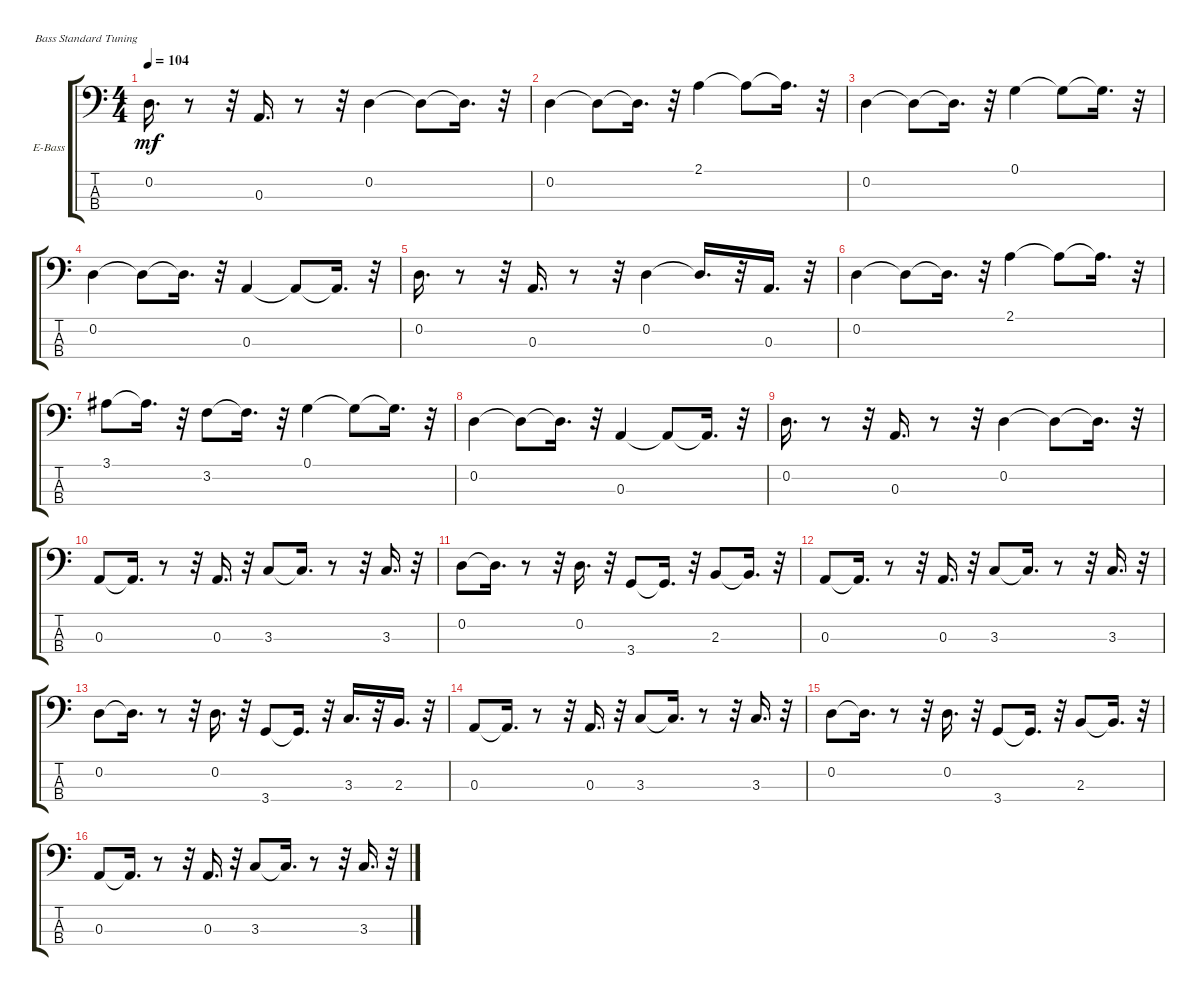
\bracketExtendMode groupsimilarinstruments
\firstSystemTrackNameOrientation horizontal
\otherSystemsTrackNameOrientation horizontal
\track ("" "E-Bass") {instrument electricbassfinger}
\staff {score tabs}
\tuning (G2 D2 A1 E1)
\ts (4 4)
\tempo 104
\clef f4
\ks c
0.2.16{d dy mf} r.8 r.32 0.3.16{d} r.8 r.32 0.2.4 0.2{t}.8 0.2{t}.16{d} r.32 |
0.2.4 0.2{t}.8 0.2{t}.16{d} r.32 2.1.4 2.1{t}.8 2.1{t}.16{d} r.32 |
0.2.4 0.2{t}.8 0.2{t}.16{d} r.32 0.1.4 0.1{t}.8 0.1{t}.16{d} r.32 |
0.2.4 0.2{t}.8 0.2{t}.16{d} r.32 0.3.4 0.3{t}.8 0.3{t}.16{d} r.32 |
0.2.16{d} r.8 r.32 0.3.16{d} r.8 r.32 0.2.4 0.2{t}.16{d} r.32 0.3.16{d} r.32 |
0.2.4 0.2{t}.8 0.2{t}.16{d} r.32 2.1.4 2.1{t}.8 2.1{t}.16{d} r.32 |
3.1.8 3.1{t}.16{d} r.32 3.2.8 3.2{t}.16{d} r.32 0.1.4 0.1{t}.8 0.1{t}.16{d} r.32 |
0.2.4 0.2{t}.8 0.2{t}.16{d} r.32 0.3.4 0.3{t}.8 0.3{t}.16{d} r.32 |
0.2.16{d} r.8 r.32 0.3.16{d} r.8 r.32 0.2.4 0.2{t}.8 0.2{t}.16{d} r.32 |
0.3.8 0.3{t}.16{d} r.8 r.32 0.3.16{d} r.32 3.3.8 3.3{t}.16{d} r.8 r.32 3.3.16{d} r.32 |
0.2.8 0.2{t}.16{d} r.8 r.32 0.2.16{d} r.32 3.4.8 3.4{t}.16{d} r.32 2.3.8 2.3{t}.16{d} r.32 |
0.3.8 0.3{t}.16{d} r.8 r.32 0.3.16{d} r.32 3.3.8 3.3{t}.16{d} r.8 r.32 3.3.16{d} r.32 |
0.2.8 0.2{t}.16{d} r.8 r.32 0.2.16{d} r.32 3.4.8 3.4{t}.16{d} r.32 3.3.16{d} r.32 2.3.16{d} r.32 |
0.3.8 0.3{t}.16{d} r.8 r.32 0.3.16{d} r.32 3.3.8 3.3{t}.16{d} r.8 r.32 3.3.16{d} r.32 |
0.2.8 0.2{t}.16{d} r.8 r.32 0.2.16{d} r.32 3.4.8 3.4{t}.16{d} r.32 2.3.8 2.3{t}.16{d} r.32 |
0.3.8 0.3{t}.16{d} r.8 r.32 0.3.16{d} r.32 3.3.8 3.3{t}.16{d} r.8 r.32 3.3.16{d} r.32
